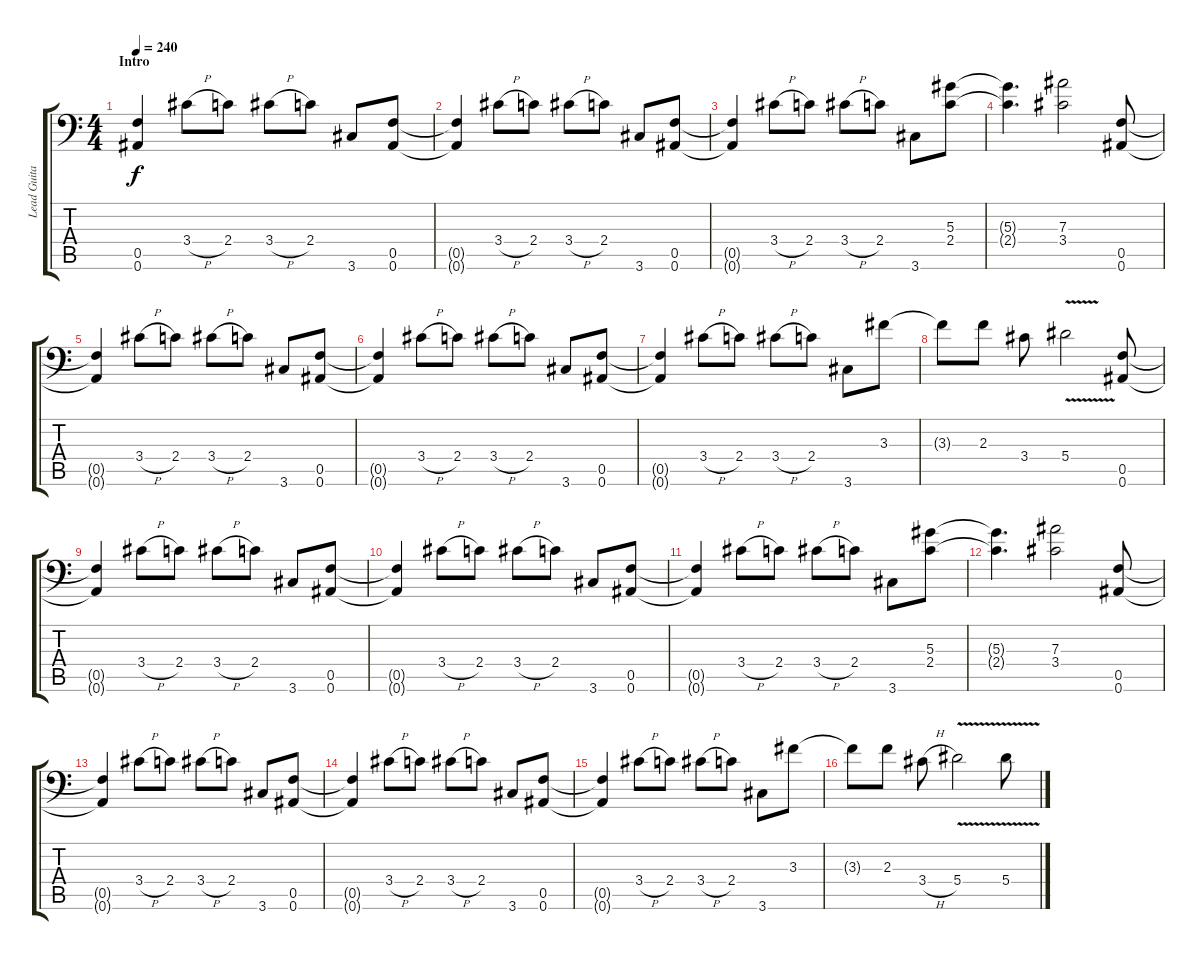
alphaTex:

\track ("Lead Guitar 2" "Lead Guita") {instrument distortionguitar}
\staff {score tabs}
\tuning (C4 G3 Eb3 Bb2 F2 Bb1) {hide}
\ts (4 4)
\section ("" "Intro")
\tempo 240
\clef f4
\ks c
(0.5 0.6).4{dy f instrument distortionguitar} 3.4{h}.8 2.4.8 3.4{h}.8 2.4.8 3.6.8 (0.5 0.6).8 |
(0.5{t} 0.6{t}).4 3.4{h}.8 2.4.8 3.4{h}.8 2.4.8 3.6.8 (0.5 0.6).8 |
(0.5{t} 0.6{t}).4 3.4{h}.8 2.4.8 3.4{h}.8 2.4.8 3.6.8 (5.3 2.4).8 |
(5.3{t} 2.4{t}).4{d} (7.3 3.4).2 (0.5 0.6).8 |
(0.5{t} 0.6{t}).4 3.4{h}.8 2.4.8 3.4{h}.8 2.4.8 3.6.8 (0.5 0.6).8 |
(0.5{t} 0.6{t}).4 3.4{h}.8 2.4.8 3.4{h}.8 2.4.8 3.6.8 (0.5 0.6).8 |
(0.5{t} 0.6{t}).4 3.4{h}.8 2.4.8 3.4{h}.8 2.4.8 3.6.8 3.3.8 |
3.3{t}.8 2.3.8 3.4.8 5.4{v}.2 (0.5 0.6).8 |
(0.5{t} 0.6{t}).4 3.4{h}.8 2.4.8 3.4{h}.8 2.4.8 3.6.8 (0.5 0.6).8 |
(0.5{t} 0.6{t}).4 3.4{h}.8 2.4.8 3.4{h}.8 2.4.8 3.6.8 (0.5 0.6).8 |
(0.5{t} 0.6{t}).4 3.4{h}.8 2.4.8 3.4{h}.8 2.4.8 3.6.8 (5.3 2.4).8 |
(5.3{t} 2.4{t}).4{d} (7.3 3.4).2 (0.5 0.6).8 |
(0.5{t} 0.6{t}).4 3.4{h}.8 2.4.8 3.4{h}.8 2.4.8 3.6.8 (0.5 0.6).8 |
(0.5{t} 0.6{t}).4 3.4{h}.8 2.4.8 3.4{h}.8 2.4.8 3.6.8 (0.5 0.6).8 |
(0.5{t} 0.6{t}).4 3.4{h}.8 2.4.8 3.4{h}.8 2.4.8 3.6.8 3.3.8 |
3.3{t}.8 2.3.8 3.4{h}.8 5.4{v}.2 5.4{v}.8
